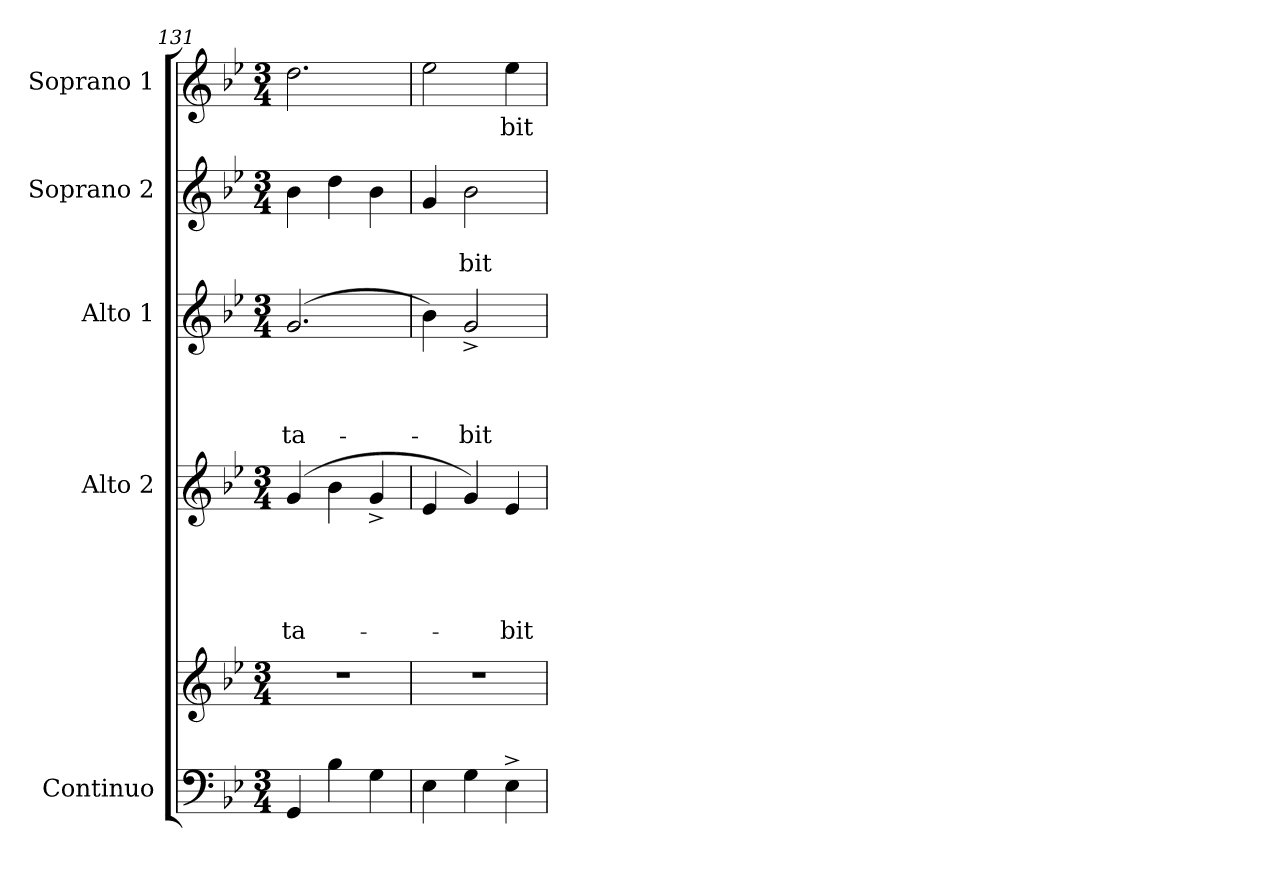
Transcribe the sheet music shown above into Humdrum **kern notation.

**kern	**kern	**kern	**text	**text	**text	**text	**text	**kern	**text	**text	**text	**text	**kern	**text	**text	**kern	**text
*part5	*part5	*part4	*part4	*part4	*part4	*part4	*part4	*part3	*part3	*part3	*part3	*part3	*part2	*part2	*part2	*part1	*part1
*staff6	*staff5	*staff4	*staff4	*staff4	*staff4	*staff4	*staff4	*staff3	*staff3	*staff3	*staff3	*staff3	*staff2	*staff2	*staff2	*staff1	*staff1
*I"Continuo	*	*I"Alto 2	*	*	*	*	*	*I"Alto 1	*	*	*	*	*I"Soprano 2	*	*	*I"Soprano 1	*
*	*	*I'A. 2	*	*	*	*	*	*I'A. 1	*	*	*	*	*I'S. 2	*	*	*I'S. 1	*
*clefF4	*clefG2	*clefG2	*	*	*	*	*	*clefG2	*	*	*	*	*clefG2	*	*	*clefG2	*
*k[b-e-]	*k[b-e-]	*k[b-e-]	*	*	*	*	*	*k[b-e-]	*	*	*	*	*k[b-e-]	*	*	*k[b-e-]	*
*B-:	*B-:	*B-:	*	*	*	*	*	*B-:	*	*	*	*	*B-:	*	*	*B-:	*
*M3/4	*M3/4	*M3/4	*	*	*	*	*	*M3/4	*	*	*	*	*M3/4	*	*	*M3/4	*
=131	=131	=131	=131	=131	=131	=131	=131	=131	=131	=131	=131	=131	=131	=131	=131	=131	=131
!	!LO:N:vis=1	!	!	!	!	!	!LO:LY:b	!	!	!	!	!LO:LY:b	!	!	!	!	!
4GG/	2.r	(4g/	.	.	.	.	-ta-	(<2.g/	.	.	.	-ta-	4b-\	.	.	2.dd\	.
4B-\	.	4b-\	.	.	.	.	.	.	.	.	.	.	4dd\	.	.	.	.
4G\	.	4g^</	.	.	.	.	.	.	.	.	.	.	4b-\	.	.	.	.
=132	=132	=132	=132	=132	=132	=132	=132	=132	=132	=132	=132	=132	=132	=132	=132	=132	=132
!	!LO:N:vis=1	!	!	!	!	!	!	!	!	!	!	!	!	!	!	!	!
4E-\	2.r	4e-/	.	.	.	.	.	4b-\)	.	.	.	.	4g/	.	.	2ee-\	.
!	!	!	!	!	!	!	!	!	!	!	!	!LO:LY:b	!	!	!LO:LY:b	!	!
4G\	.	4g/)	.	.	.	.	.	2g^</	.	.	.	-bit	2b-\	.	-bit	.	.
!	!	!	!	!	!	!	!LO:LY:b	!	!	!	!	!	!	!	!	!	!LO:LY:b
4E-^>\	.	4e-/	.	.	.	.	-bit	.	.	.	.	.	.	.	.	4ee-\	-bit
=	=	=	=	=	=	=	=	=	=	=	=	=	=	=	=	=	=
*-	*-	*-	*-	*-	*-	*-	*-	*-	*-	*-	*-	*-	*-	*-	*-	*-	*-
